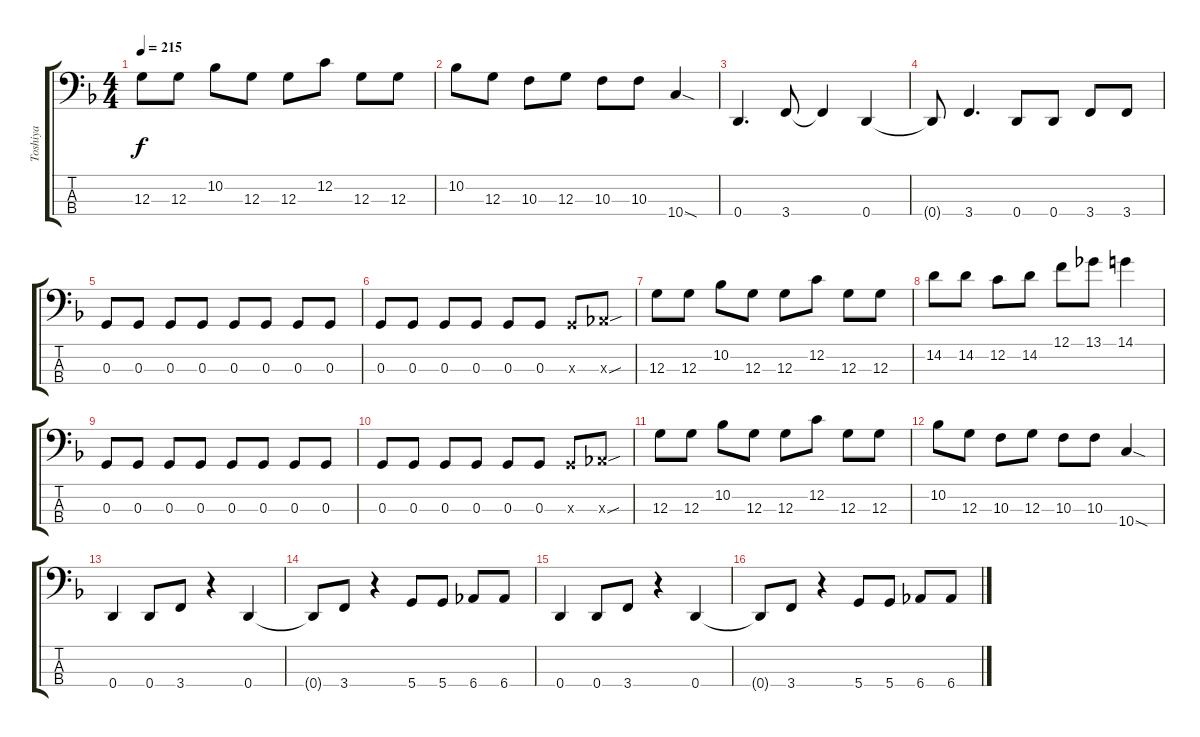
\track ("Toshiya" "Toshiya") {instrument electricbasspick}
\staff {score tabs}
\tuning (F2 C2 G1 D1) {hide}
\ts (4 4)
\tempo 215
\clef f4
\ks f
12.3.8{dy f} 12.3.8 10.2.8 12.3.8 12.3.8 12.2.8 12.3.8 12.3.8 |
10.2.8 12.3.8 10.3.8 12.3.8 10.3.8 10.3.8 10.4{sod}.4 |
0.4.4{d} 3.4.8 3.4{t}.4 0.4.4 |
0.4{t}.8 3.4.4{d} 0.4.8 0.4.8 3.4.8 3.4.8 |
0.3.8 0.3.8 0.3.8 0.3.8 0.3.8 0.3.8 0.3.8 0.3.8 |
0.3.8 0.3.8 0.3.8 0.3.8 0.3.8 0.3.8 0.3{x}.8 1.3{sou x}.8 |
12.3.8 12.3.8 10.2.8 12.3.8 12.3.8 12.2.8 12.3.8 12.3.8 |
14.2.8 14.2.8 12.2.8 14.2.8 12.1.8 13.1.8 14.1.4 |
0.3.8 0.3.8 0.3.8 0.3.8 0.3.8 0.3.8 0.3.8 0.3.8 |
0.3.8 0.3.8 0.3.8 0.3.8 0.3.8 0.3.8 0.3{x}.8 1.3{sou x}.8 |
12.3.8 12.3.8 10.2.8 12.3.8 12.3.8 12.2.8 12.3.8 12.3.8 |
10.2.8 12.3.8 10.3.8 12.3.8 10.3.8 10.3.8 10.4{sod}.4 |
0.4.4 0.4.8 3.4.8 r.4 0.4.4 |
0.4{t}.8 3.4.8 r.4 5.4.8 5.4.8 6.4.8 6.4.8 |
0.4.4 0.4.8 3.4.8 r.4 0.4.4 |
0.4{t}.8 3.4.8 r.4 5.4.8 5.4.8 6.4.8 6.4.8
